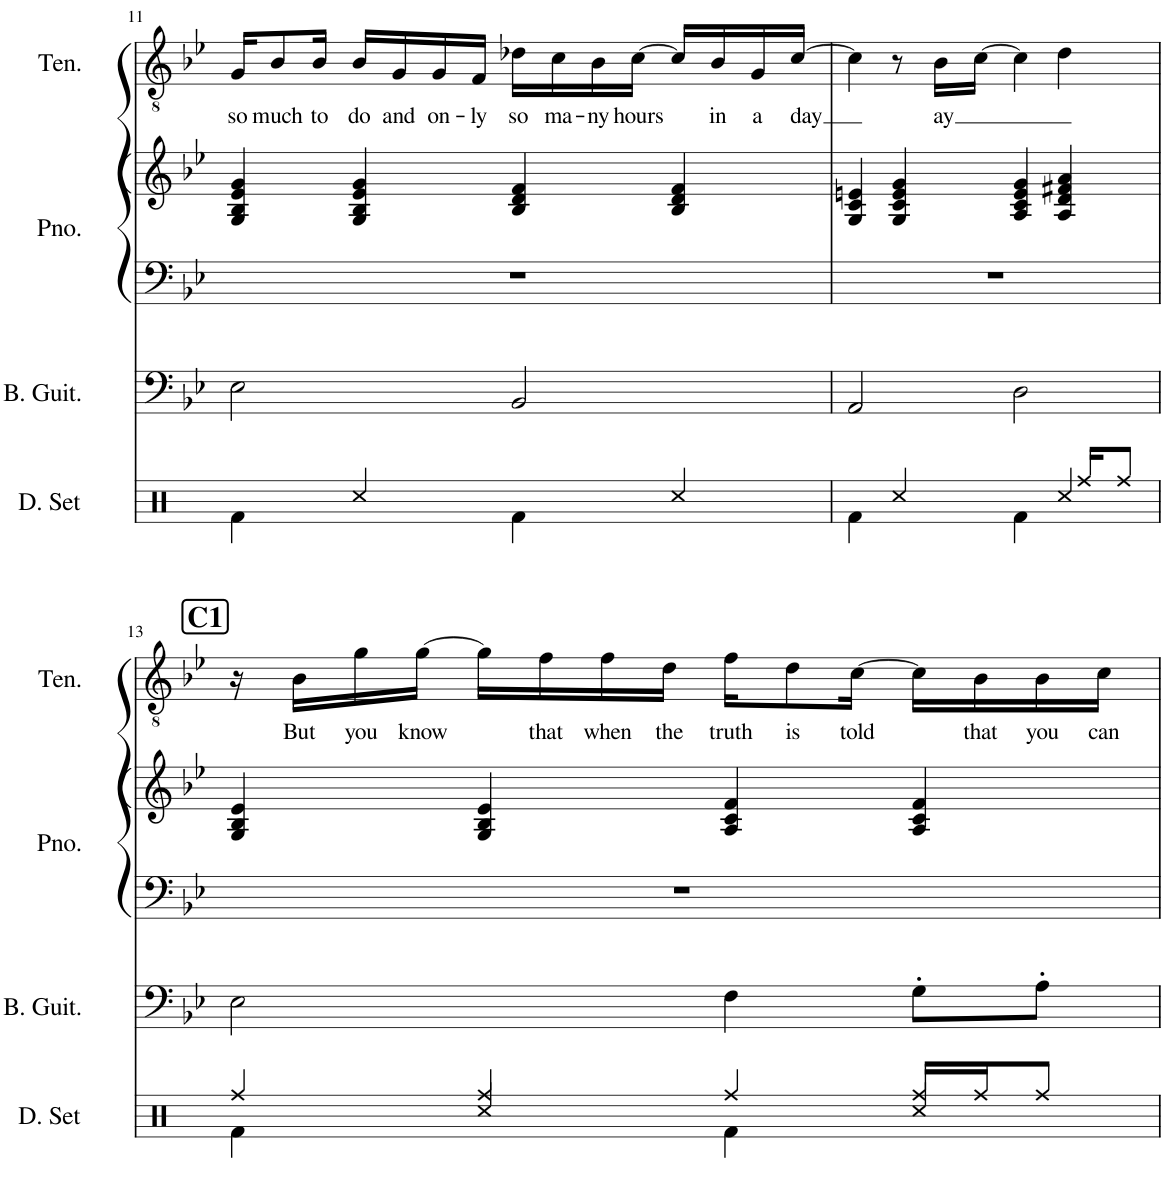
**kern	**kern	**kern	**kern	**text
*part3	*part2	*part2	*part1	*part1
*staff4	*staff3	*staff2	*staff1	*staff1
*I"Bass Guitar	*I"Piano	*	*I"Tenor	*
*I'B. Guit.	*I'Pno.	*	*I'Ten.	*
!!LO:PB:g=z
*clefF4	*clefF4	*clefG2	*clefGv2	*
*Trd7c12	*	*	*	*
*k[b-e-]	*k[b-e-]	*k[b-e-]	*k[b-e-]	*
*M4/4	*M4/4	*M4/4	*M4/4	*
=11	=11	=11	=11	=11
!	!	!	!	!LO:LY:b
2E-\	1r	4G/ 4B-/ 4e-/ 4g/	16G/KL	so
!	!	!	!	!LO:LY:b
.	.	.	8B-/	much
!	!	!	!	!LO:LY:b
.	.	.	16B-/Jk	to
!	!	!	!	!LO:LY:b
.	.	4G/ 4B-/ 4e-/ 4g/	16B-/LL	do
!	!	!	!	!LO:LY:b
.	.	.	16G/	and
!	!	!	!	!LO:LY:b
.	.	.	16G/	on-
!	!	!	!	!LO:LY:b
.	.	.	16F/JJ	-ly
!	!	!	!	!LO:LY:b
2BB-/	.	4B-/ 4d/ 4f/	16d-X\LL	so
!	!	!	!	!LO:LY:b
.	.	.	16c\	ma-
!	!	!	!	!LO:LY:b
.	.	.	16B-\	-ny
!	!	!	!	!LO:LY:b
.	.	.	[16c\JJ	hours
.	.	4B-/ 4d/ 4f/	16c/LL]	.
!	!	!	!	!LO:LY:b
.	.	.	16B-/	in
!	!	!	!	!LO:LY:b
.	.	.	16G/	a
!	!	!	!	!LO:LY:b
.	.	.	[16c/JJ	day
=12	=12	=12	=12	=12
2AA/	1r	4G/ 4c/ 4en/	4c\]	.
.	.	4G/ 4c/ 4e/ 4g/	8r	.
!	!	!	!	!LO:LY:b
.	.	.	16B-\LL	ay
.	.	.	[16c\JJ	.
2D\	.	4A/ 4c/ 4e/ 4g/	4c\]	.
.	.	4A/ 4d/ 4f#X/ 4a/	4d\	.
!!LO:LB:g=z
!!LO:REH:place=s1:a:B:cj:fs=14:t=C1
=13	=13	=13	=13	=13
2E-\	1r	4G/ 4B-/ 4e-/	16r	.
!	!	!	!	!LO:LY:b
.	.	.	16B-\LL	But
!	!	!	!	!LO:LY:b
.	.	.	16g\	you
!	!	!	!	!LO:LY:b
.	.	.	[16g\JJ	know
.	.	4G/ 4B-/ 4e-/	16g\LL]	.
!	!	!	!	!LO:LY:b
.	.	.	16f\	that
!	!	!	!	!LO:LY:b
.	.	.	16f\	when
!	!	!	!	!LO:LY:b
.	.	.	16d\JJ	the
!	!	!	!	!LO:LY:b
4F\	.	4A/ 4c/ 4f/	16f\KL	truth
!	!	!	!	!LO:LY:b
.	.	.	8d\	is
!	!	!	!	!LO:LY:b
.	.	.	[16c\Jk	told
8G'\L	.	4A/ 4c/ 4f/	16c\LL]	.
!	!	!	!	!LO:LY:b
.	.	.	16B-\	that
!	!	!	!	!LO:LY:b
8A'\J	.	.	16B-\	you
!	!	!	!	!LO:LY:b
.	.	.	16c\JJ	can
=	=	=	=	=
*-	*-	*-	*-	*-
